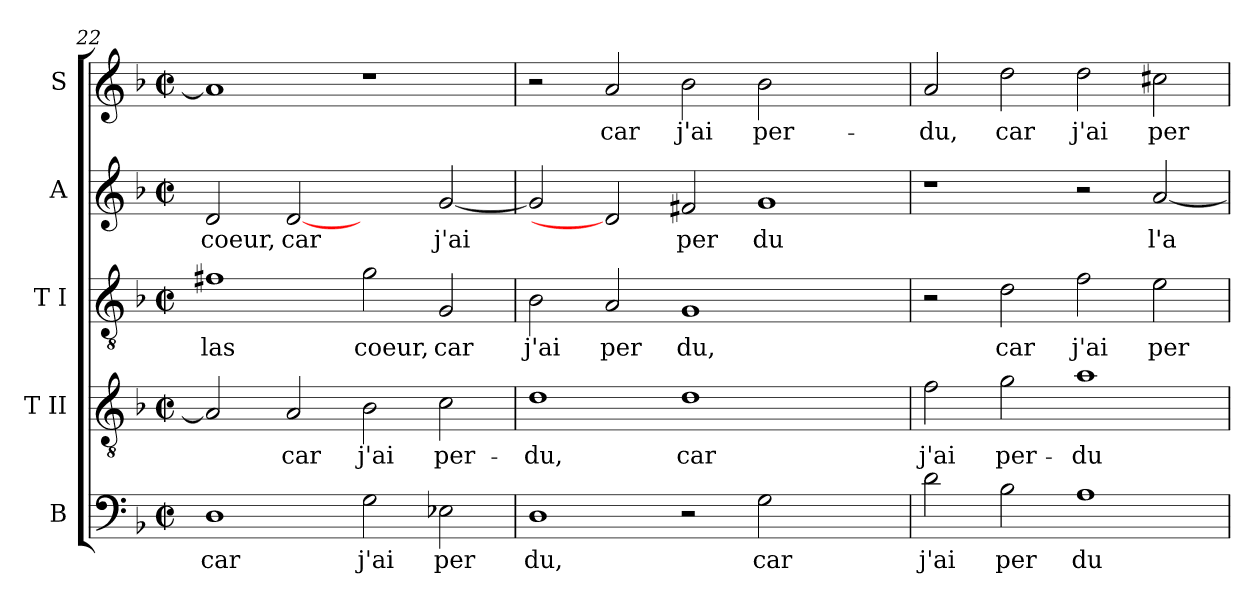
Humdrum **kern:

**kern	**text	**kern	**text	**kern	**text	**kern	**text	**kern	**text
*part5	*part5	*part4	*part4	*part3	*part3	*part2	*part2	*part1	*part1
*staff5	*staff5	*staff4	*staff4	*staff3	*staff3	*staff2	*staff2	*staff1	*staff1
*I"B	*	*I"T II	*	*I"T I	*	*I"A	*	*I"S	*
*clefF4	*	*clefGv2	*	*clefGv2	*	*clefG2	*	*clefG2	*
*k[b-]	*	*k[b-]	*	*k[b-]	*	*k[b-]	*	*k[b-]	*
*F:	*	*F:	*	*F:	*	*F:	*	*F:	*
*M2/2	*	*M2/2	*	*M2/2	*	*M2/2	*	*M2/2	*
*met(c|)	*	*met(c|)	*	*met(c|)	*	*met(c|)	*	*met(c|)	*
=22	=22	=22	=22	=22	=22	=22	=22	=22	=22
!	!LO:LY:b:cj	!	!	!	!LO:LY:b:cj	!	!LO:LY:b:cj	!	!
1D	car	2A/]	.	1f#X	las	2d/	coeur,	1a]	.
!	!	!	!LO:LY:b:cj	!	!	!	!LO:LY:b:cj	!	!
.	.	2A/	car	.	.	[2d	car	.	.
!	!LO:LY:b:cj	!	!LO:LY:b:cj	!	!LO:LY:b:cj	!	!	!	!
2G\	j'ai	2B-\	j'ai	2g\	coeur,	2ryy	.	1r	.
!	!LO:LY:b:cj	!	!LO:LY:b:cj	!	!LO:LY:b:cj	!	!LO:LY:b	!	!
2E-X\	per	2c\	per-	2G/	car	[<2g/	j'ai	.	.
=23	=23	=23	=23	=23	=23	=23	=23	=23	=23
!	!LO:LY:b:cj	!	!LO:LY:b:cj	!	!LO:LY:b:cj	!	!	!	!
1D	du,	1d	-du,	2B-\	j'ai	2g/]	.	2r	.
!	!	!	!	!	!LO:LY:b:cj	!	!	!	!LO:LY:b:cj
.	.	.	.	2A/	per	2d]	.	2a/	car
!	!	!	!LO:LY:b:cj	!	!LO:LY:b:cj	!	!LO:LY:b:cj	!	!LO:LY:b:cj
2r	.	1d	car	1G	du,	2f#/	per	2b-\	j'ai
!	!LO:LY:b:cj	!	!	!	!	!	!LO:LY:b:cj	!	!LO:LY:b:cj
2G\	car	.	.	.	.	1g	du	2b-\	per-
2ryy	.	2ryy	.	2ryy	.	.	.	2ryy	.
!!LO:LB:g=z
=24	=24	=24	=24	=24	=24	=24	=24	=24	=24
!	!LO:LY:b:cj	!	!LO:LY:b:cj	!	!	!	!	!	!LO:LY:b:cj
2d\	j'ai	2f\	j'ai	2r	.	1r	.	2a/	-du,
!	!LO:LY:b:cj	!	!LO:LY:b:cj	!	!LO:LY:b:cj	!	!	!	!LO:LY:b:cj
2B-\	per	2g\	per-	2d\	car	.	.	2dd\	car
!	!LO:LY:b:cj	!	!LO:LY:b:cj	!	!LO:LY:b:cj	!	!	!	!LO:LY:b:cj
1A	du	1a	-du	2f\	j'ai	2r	.	2dd\	j'ai
!	!	!	!	!	!LO:LY:b:cj	!	!LO:LY:b:cj	!	!LO:LY:b:cj
.	.	.	.	2e\	per	[<2a/	l'a	2cc#\	per
=	=	=	=	=	=	=	=	=	=
*-	*-	*-	*-	*-	*-	*-	*-	*-	*-
